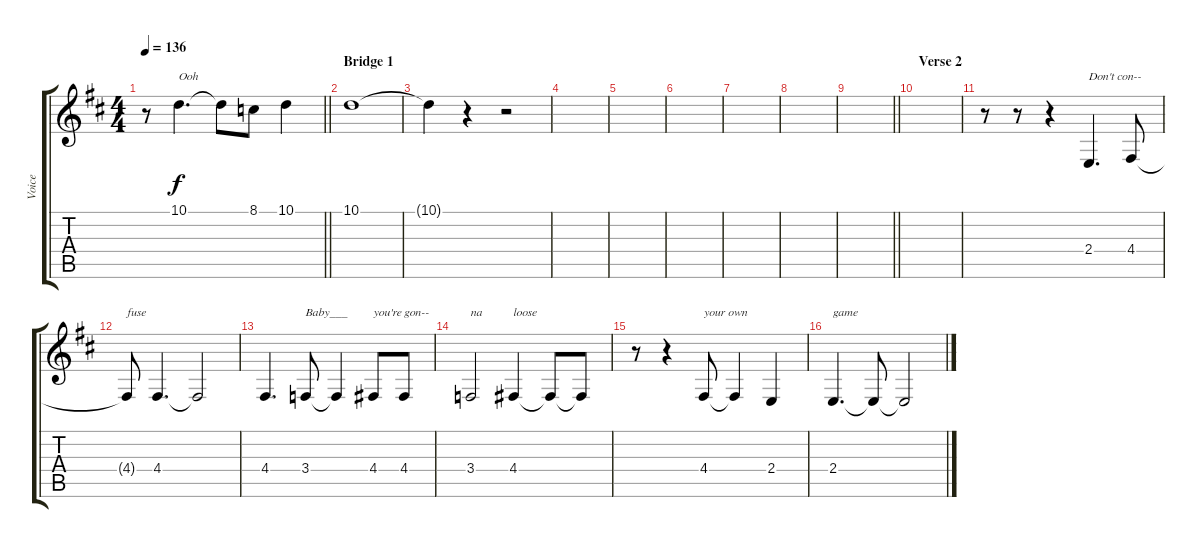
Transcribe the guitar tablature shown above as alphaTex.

\track ("Voice" "Voice") {instrument frenchhorn}
\staff {score tabs}
\tuning (E4 B3 G3 D3 A2 E2) {hide}
\ts (4 4)
\tempo 136
\clef g2
\barLineRight lightlight
\ks d
r.8{dy f} 10.1.4{d txt "Ooh"} 10.1{t}.8 8.1.8 10.1.4 |
\section ("" "Bridge 1")
10.1.1 |
10.1{t}.4 r.4 r.2 |
|
|
|
|
|
\barLineRight lightlight
|
\section ("" "Verse 2")
|
r.8 r.8 r.4 2.4.4{d txt "Don't con--"} 4.4.8 |
4.4{t}.8{txt "fuse"} 4.4.4{d} 4.4{t}.2 |
4.4.4{d} 3.4.8{txt "Baby___"} 3.4{t}.4 4.4.8{txt "you're gon--"} 4.4.8 |
3.4.2{txt "na"} 4.4.4{txt "loose"} 4.4{t}.8 4.4{t}.8 |
r.8 r.4 4.4.8{txt "your own"} 4.4{t}.4 2.4.4 |
2.4.4{d txt "game"} 2.4{t}.8 2.4{t}.2
